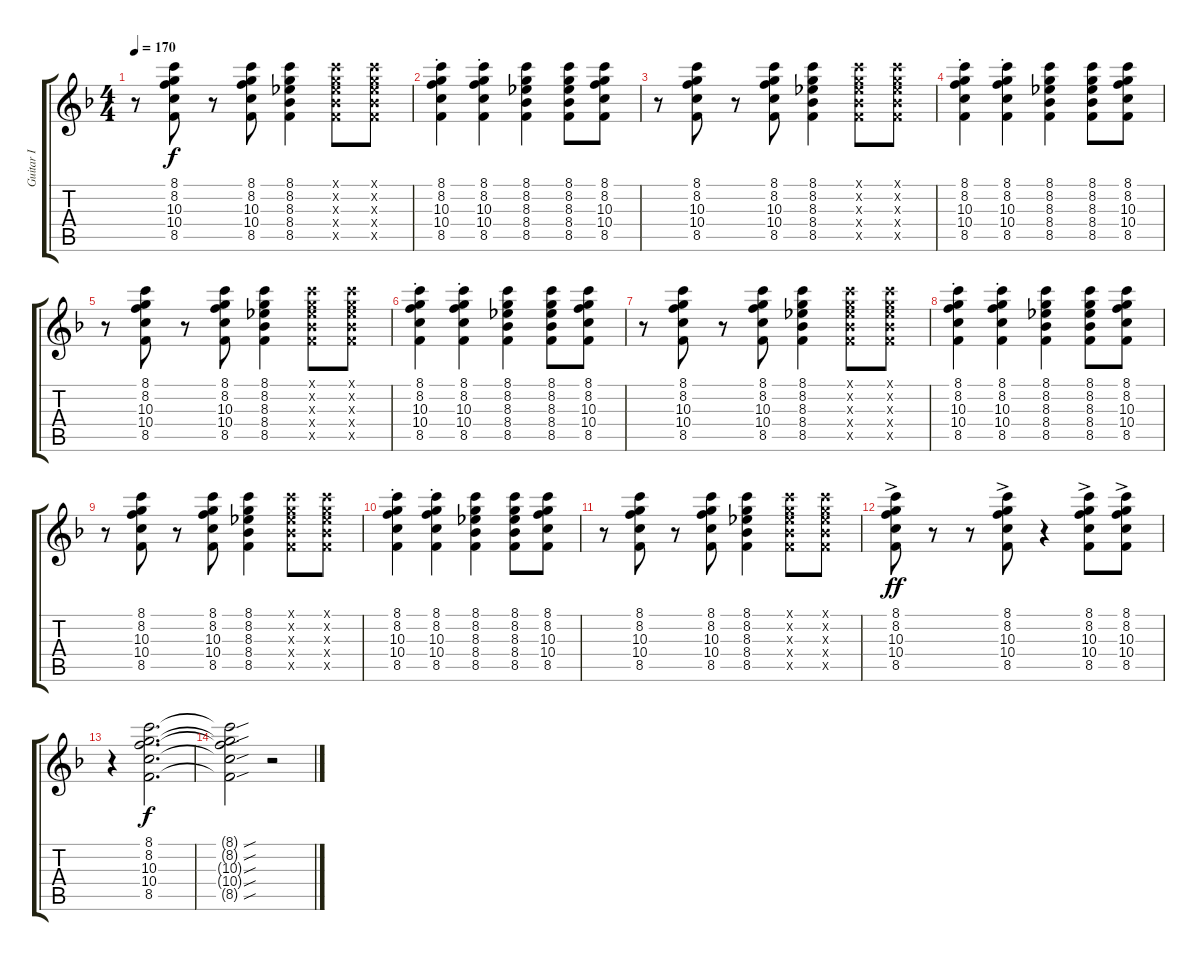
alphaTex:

\track ("Guitar I" "Guitar I") {instrument overdrivenguitar}
\staff {score tabs}
\tuning (E4 B3 G3 D3 A2 E2) {hide}
\ts (4 4)
\tempo 170
\clef g2
\ks f
r.8{dy f} (8.1 8.2 10.3 10.4 8.5).8 r.8 (8.1 8.2 10.3 10.4 8.5).8 (8.1 8.2 8.3 8.4 8.5).4 (8.1{x} 8.2{x} 8.3{x} 8.4{x} 8.5{x}).8 (8.1{x} 8.2{x} 8.3{x} 8.4{x} 8.5{x}).8 |
(8.1{st} 8.2{st} 10.3{st} 10.4{st} 8.5{st}).4 (8.1{st} 8.2{st} 10.3{st} 10.4{st} 8.5{st}).4 (8.1 8.2 8.3 8.4 8.5).4 (8.1 8.2 8.3 8.4 8.5).8 (8.1 8.2 10.3 10.4 8.5).8 |
r.8 (8.1 8.2 10.3 10.4 8.5).8 r.8 (8.1 8.2 10.3 10.4 8.5).8 (8.1 8.2 8.3 8.4 8.5).4 (8.1{x} 8.2{x} 8.3{x} 8.4{x} 8.5{x}).8 (8.1{x} 8.2{x} 8.3{x} 8.4{x} 8.5{x}).8 |
(8.1{st} 8.2{st} 10.3{st} 10.4{st} 8.5{st}).4 (8.1{st} 8.2{st} 10.3{st} 10.4{st} 8.5{st}).4 (8.1 8.2 8.3 8.4 8.5).4 (8.1 8.2 8.3 8.4 8.5).8 (8.1 8.2 10.3 10.4 8.5).8 |
r.8 (8.1 8.2 10.3 10.4 8.5).8 r.8 (8.1 8.2 10.3 10.4 8.5).8 (8.1 8.2 8.3 8.4 8.5).4 (8.1{x} 8.2{x} 8.3{x} 8.4{x} 8.5{x}).8 (8.1{x} 8.2{x} 8.3{x} 8.4{x} 8.5{x}).8 |
(8.1{st} 8.2{st} 10.3{st} 10.4{st} 8.5{st}).4 (8.1{st} 8.2{st} 10.3{st} 10.4{st} 8.5{st}).4 (8.1 8.2 8.3 8.4 8.5).4 (8.1 8.2 8.3 8.4 8.5).8 (8.1 8.2 10.3 10.4 8.5).8 |
r.8 (8.1 8.2 10.3 10.4 8.5).8 r.8 (8.1 8.2 10.3 10.4 8.5).8 (8.1 8.2 8.3 8.4 8.5).4 (8.1{x} 8.2{x} 8.3{x} 8.4{x} 8.5{x}).8 (8.1{x} 8.2{x} 8.3{x} 8.4{x} 8.5{x}).8 |
(8.1{st} 8.2{st} 10.3{st} 10.4{st} 8.5{st}).4 (8.1{st} 8.2{st} 10.3{st} 10.4{st} 8.5{st}).4 (8.1 8.2 8.3 8.4 8.5).4 (8.1 8.2 8.3 8.4 8.5).8 (8.1 8.2 10.3 10.4 8.5).8 |
r.8 (8.1 8.2 10.3 10.4 8.5).8 r.8 (8.1 8.2 10.3 10.4 8.5).8 (8.1 8.2 8.3 8.4 8.5).4 (8.1{x} 8.2{x} 8.3{x} 8.4{x} 8.5{x}).8 (8.1{x} 8.2{x} 8.3{x} 8.4{x} 8.5{x}).8 |
(8.1{st} 8.2{st} 10.3{st} 10.4{st} 8.5{st}).4 (8.1{st} 8.2{st} 10.3{st} 10.4{st} 8.5{st}).4 (8.1 8.2 8.3 8.4 8.5).4 (8.1 8.2 8.3 8.4 8.5).8 (8.1 8.2 10.3 10.4 8.5).8 |
r.8 (8.1 8.2 10.3 10.4 8.5).8 r.8 (8.1 8.2 10.3 10.4 8.5).8 (8.1 8.2 8.3 8.4 8.5).4 (8.1{x} 8.2{x} 8.3{x} 8.4{x} 8.5{x}).8 (8.1{x} 8.2{x} 8.3{x} 8.4{x} 8.5{x}).8 |
(8.1{ac} 8.2{ac} 10.3{ac} 10.4{ac} 8.5{ac}).8{dy ff} r.8 r.8 (8.1{ac} 8.2{ac} 10.3{ac} 10.4{ac} 8.5{ac}).8 r.4 (8.1{ac} 8.2{ac} 10.3{ac} 10.4{ac} 8.5{ac}).8 (8.1{ac} 8.2{ac} 10.3{ac} 10.4{ac} 8.5{ac}).8 |
r.4 (8.1 8.2 10.3 10.4 8.5).2{d dy f} |
(8.1{sou t} 8.2{sou t} 10.3{sou t} 10.4{sou t} 8.5{sou t}).2 r.2
